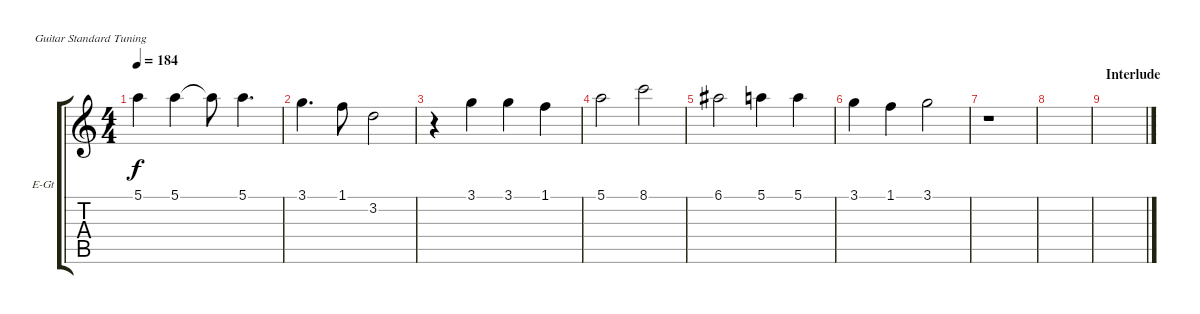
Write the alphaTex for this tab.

\defaultSystemsLayout 4
\bracketExtendMode groupsimilarinstruments
\firstSystemTrackNameOrientation horizontal
\otherSystemsTrackNameOrientation horizontal
\track ("M.Shadows (Voice)" "E-Gt") {instrument electricguitarclean}
\staff {score tabs}
\tuning (E4 B3 G3 D3 A2 E2)
\ts (4 4)
\tempo 184
\clef g2
\ks c
5.1{t}.4{dy f} 5.1.4 5.1{t}.8 5.1.4{d} |
3.1.4{d} 1.1.8 3.2.2 |
r.4 3.1.4 3.1.4 1.1.4 |
5.1.2 8.1.2 |
6.1.2 5.1.4 5.1.4 |
3.1.4 1.1.4 3.1.2 |
r.1 |
|
\section ("" "Interlude")
